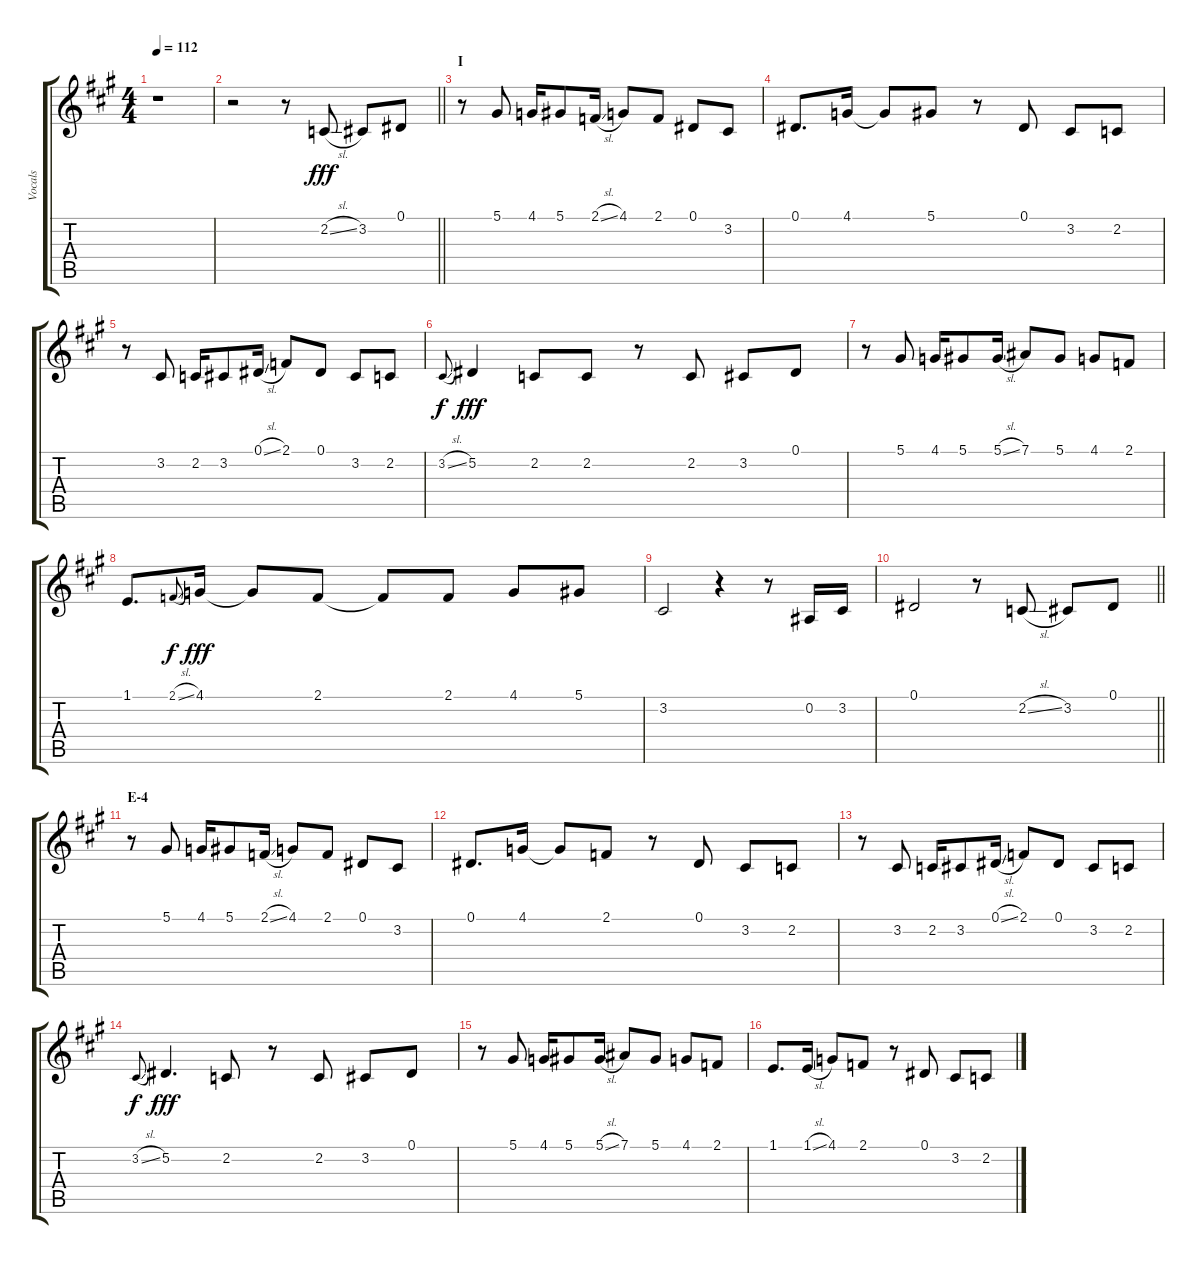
\track ("Vocals" "Vocals") {instrument voiceoohs}
\staff {score tabs}
\tuning (Eb4 Bb3 Gb3 Db3 Ab2 Eb2) {hide}
\ts (4 4)
\tempo 112
\clef g2
\ks a
r.1{dy fff} |
\barLineRight lightlight
r.2 r.8 2.2{sl}.8 3.2.8 0.1.8 |
\section ("" "I")
r.8 5.1.8 4.1.16 5.1.8 2.1{sl}.16 4.1.8 2.1.8 0.1.8 3.2.8 |
0.1.8{d} 4.1.16 4.1{t}.8 5.1.8 r.8 0.1.8 3.2.8 2.2.8 |
r.8 3.2.8 2.2.16 3.2.8 0.1{sl}.16 2.1.8 0.1.8 3.2.8 2.2.8 |
3.2{sl}.8{gr onbeat dy f} 5.2.4{dy fff} 2.2.8 2.2.8 r.8 2.2.8 3.2.8 0.1.8 |
r.8 5.1.8 4.1.16 5.1.8 5.1{sl}.16 7.1.8 5.1.8 4.1.8 2.1.8 |
1.1.8{d} 2.1{sl}.8{gr onbeat dy f} 4.1.16{dy fff} 4.1{t}.8 2.1.8 2.1{t}.8 2.1.8 4.1.8 5.1.8 |
3.2.2 r.4 r.8 0.2.16 3.2.16 |
\barLineRight lightlight
0.1.2 r.8 2.2{sl}.8 3.2.8 0.1.8 |
\section ("" "E-4")
r.8 5.1.8 4.1.16 5.1.8 2.1{sl}.16 4.1.8 2.1.8 0.1.8 3.2.8 |
0.1.8{d} 4.1.16 4.1{t}.8 2.1.8 r.8 0.1.8 3.2.8 2.2.8 |
r.8 3.2.8 2.2.16 3.2.8 0.1{sl}.16 2.1.8 0.1.8 3.2.8 2.2.8 |
3.2{sl}.8{gr onbeat dy f} 5.2.4{d dy fff} 2.2.8 r.8 2.2.8 3.2.8 0.1.8 |
r.8 5.1.8 4.1.16 5.1.8 5.1{sl}.16 7.1.8 5.1.8 4.1.8 2.1.8 |
1.1.8{d} 1.1{sl}.16 4.1.8 2.1.8 r.8 0.1.8 3.2.8 2.2.8
